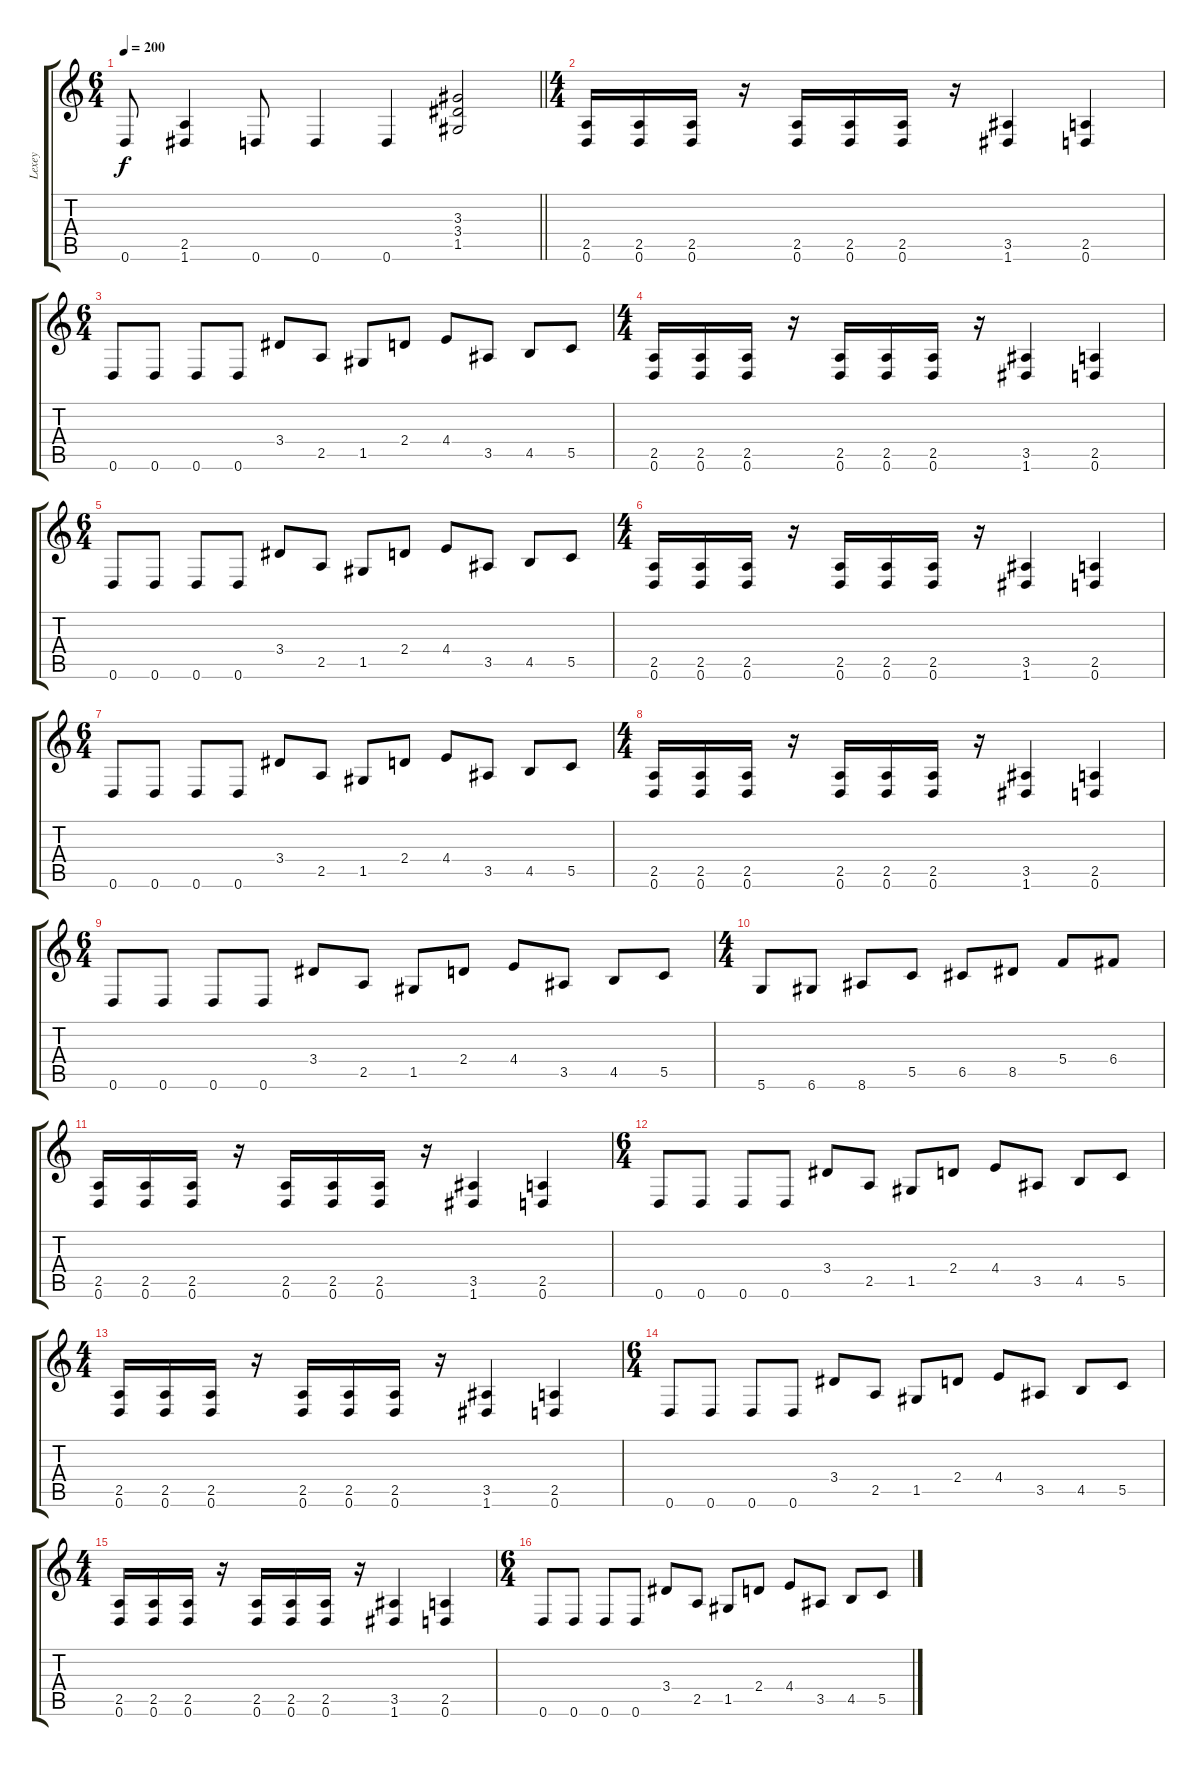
\track ("Lexey" "Lexey") {mute instrument distortionguitar}
\staff {score tabs}
\tuning (D4 A3 F3 C3 G2 D2) {hide}
\ts (6 4)
\tempo 200
\clef g2
\barLineRight lightlight
\ks c
0.6.8{dy f} (2.5 1.6).4 0.6.8 0.6.4 0.6.4 (3.3 3.4 1.5).2 |
\ts (4 4)
(2.5 0.6).16 (2.5 0.6).16 (2.5 0.6).16 r.16 (2.5 0.6).16 (2.5 0.6).16 (2.5 0.6).16 r.16 (3.5 1.6).4 (2.5 0.6).4 |
\ts (6 4)
0.6.8 0.6.8 0.6.8 0.6.8 3.4.8 2.5.8 1.5.8 2.4.8 4.4.8 3.5.8 4.5.8 5.5.8 |
\ts (4 4)
(2.5 0.6).16 (2.5 0.6).16 (2.5 0.6).16 r.16 (2.5 0.6).16 (2.5 0.6).16 (2.5 0.6).16 r.16 (3.5 1.6).4 (2.5 0.6).4 |
\ts (6 4)
0.6.8 0.6.8 0.6.8 0.6.8 3.4.8 2.5.8 1.5.8 2.4.8 4.4.8 3.5.8 4.5.8 5.5.8 |
\ts (4 4)
(2.5 0.6).16 (2.5 0.6).16 (2.5 0.6).16 r.16 (2.5 0.6).16 (2.5 0.6).16 (2.5 0.6).16 r.16 (3.5 1.6).4 (2.5 0.6).4 |
\ts (6 4)
0.6.8 0.6.8 0.6.8 0.6.8 3.4.8 2.5.8 1.5.8 2.4.8 4.4.8 3.5.8 4.5.8 5.5.8 |
\ts (4 4)
(2.5 0.6).16 (2.5 0.6).16 (2.5 0.6).16 r.16 (2.5 0.6).16 (2.5 0.6).16 (2.5 0.6).16 r.16 (3.5 1.6).4 (2.5 0.6).4 |
\ts (6 4)
0.6.8 0.6.8 0.6.8 0.6.8 3.4.8 2.5.8 1.5.8 2.4.8 4.4.8 3.5.8 4.5.8 5.5.8 |
\ts (4 4)
5.6.8 6.6.8 8.6.8 5.5.8 6.5.8 8.5.8 5.4.8 6.4.8 |
(2.5 0.6).16 (2.5 0.6).16 (2.5 0.6).16 r.16 (2.5 0.6).16 (2.5 0.6).16 (2.5 0.6).16 r.16 (3.5 1.6).4 (2.5 0.6).4 |
\ts (6 4)
0.6.8 0.6.8 0.6.8 0.6.8 3.4.8 2.5.8 1.5.8 2.4.8 4.4.8 3.5.8 4.5.8 5.5.8 |
\ts (4 4)
(2.5 0.6).16 (2.5 0.6).16 (2.5 0.6).16 r.16 (2.5 0.6).16 (2.5 0.6).16 (2.5 0.6).16 r.16 (3.5 1.6).4 (2.5 0.6).4 |
\ts (6 4)
0.6.8 0.6.8 0.6.8 0.6.8 3.4.8 2.5.8 1.5.8 2.4.8 4.4.8 3.5.8 4.5.8 5.5.8 |
\ts (4 4)
(2.5 0.6).16 (2.5 0.6).16 (2.5 0.6).16 r.16 (2.5 0.6).16 (2.5 0.6).16 (2.5 0.6).16 r.16 (3.5 1.6).4 (2.5 0.6).4 |
\ts (6 4)
0.6.8 0.6.8 0.6.8 0.6.8 3.4.8 2.5.8 1.5.8 2.4.8 4.4.8 3.5.8 4.5.8 5.5.8
